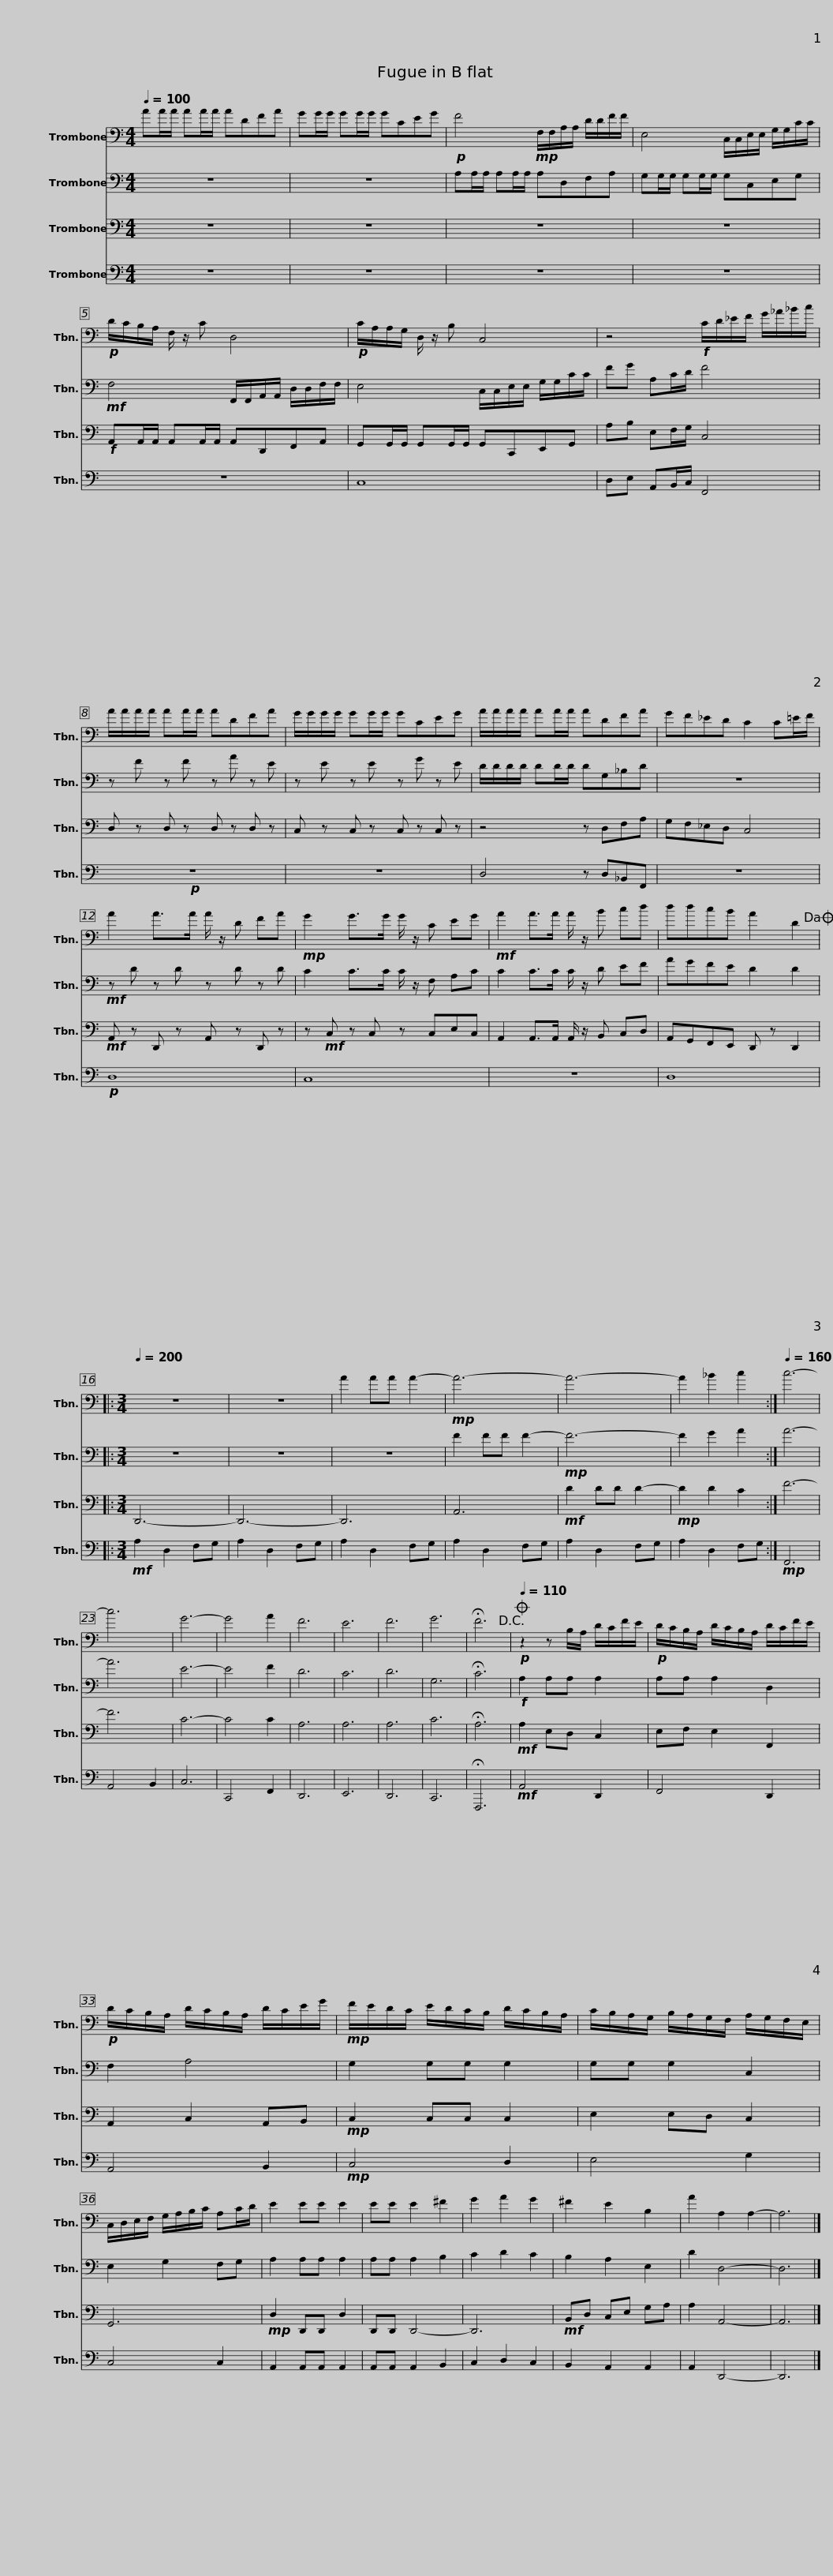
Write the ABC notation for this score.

X:1
%%score 1 2 3 4
L:1/8
Q:1/4=100
M:4/4
I:linebreak $
K:C
V:1 bass
V:2 bass
V:3 bass
V:4 bass
V:1
 AA/A/ AA/A/ ADFA | GG/G/ GG/G/ GCEG |!p! F4!mp! F,/F,/A,/A,/ D/D/F/F/ |$ E,4 C,/C,/E,/E,/ G,/G,/C/C/ |!p! D/C/B,/A,/ F,/ z/ C D,4 | %5
!p! C/A,/A,/G,/ D,/ z/ B, C,4 |$ z4!f! C/D/_E/F/ G/_A/_B/c/ | A/A/A/A/ AA/A/ ADFA |$ G/G/G/G/ GG/G/ GCEG | A/A/A/A/ AA/A/ ADFA | %10
 GF_ED C2 C=E/F/ |$ A2 A>A A/ z/ D FA |!mp! G2 G>G G/ z/ C EG |!mf! A2 A>A A/ z/ B cd | ddcB A2 D2!dacoda! |:$ %15
[M:3/4][Q:1/4=200] z6 | z6 | A2 AA A2- |!mp! A6- | A6- | %20
 A2 _B2 c2 :|[Q:1/4=160] c6- | c6 | G6- |$ G4 A2 | %25
 F6 | E6 | F6 | G6 | !fermata!F6!D.C.! | %30
O[Q:1/4=110]!p! z2 z B,/A,/ D/C/F/E/ |!p! D/C/B,/A,/ D/C/B,/A,/ D/C/F/E/ |$!p! D/C/B,/A,/ D/C/B,/A,/ D/C/E/G/ |!mp! F/E/D/C/ E/D/C/B,/ D/C/B,/A,/ | C/B,/A,/G,/ B,/A,/G,/F,/ A,/G,/F,/E,/ |$ %35
 C,/D,/E,/F,/ G,/A,/B,/C/ A,C/D/ | E2 EE E2 | EE E2 ^F2 | G2 A2 G2 | ^F2 E2 B,2 | %40
 A2 A,2 A,2- | A,6 |] %42
V:2
 z8 | z8 | A,A,/A,/ A,A,/A,/ A,D,F,A, |$ G,G,/G,/ G,G,/G,/ G,C,E,G, |!mf! F,4 F,,/F,,/A,,/A,,/ D,/D,/F,/F,/ | %5
 E,4 C,/C,/E,/E,/ G,/G,/C/C/ |$ FG A,C/D/ F4 | z F z F z A z E |$ z E z E z G z E | D/D/D/D/ DD/D/ DG,_B,D | %10
 z8 |$!mf! z D z D z D z D | C2 C>C C/ z/ F, A,C | C2 C>C C/ z/ D EF | AGFE D2 D2 |:$ %15
[M:3/4] z6 | z6 | z6 | F2 FF F2- |!mp! F6- | %20
 F2 G2 A2 :| A6- | A6 | E6- |$ E4 F2 | %25
 D6 | C6 | D6 | G,6 | !fermata!C6 | %30
!f! A,2 A,A, A,2 | A,A, A,2 D,2 |$ F,2 A,4 | G,2 G,G, G,2 | G,G, G,2 C,2 |$ %35
 E,2 G,2 F,G, | A,2 A,A, A,2 | A,A, A,2 B,2 | C2 D2 C2 | B,2 A,2 E,2 | %40
 D2 D,4- | D,6 |] %42
V:3
 z8 | z8 | z8 |$ z8 |!f! A,,A,,/A,,/ A,,A,,/A,,/ A,,D,,F,,A,, | %5
 G,,G,,/G,,/ G,,G,,/G,,/ G,,C,,E,,G,, |$ A,B, E,F,/G,/ C,4 | D, z D, z D, z D, z |$ C, z C, z C, z C, z | z4 z D,F,A, | %10
 G,F,_E,D, C,4 |$!mf! A,, z D,, z A,, z D,, z | z!mf! C, z C, z C,E,C, | A,,2 A,,>A,, A,,/ z/ B,, C,D, | A,,G,,F,,E,, D,, z D,,2 |:$ %15
[M:3/4] D,,6- | D,,6- | D,,6 | A,,6 |!mf! D2 DD D2- | %20
!mp! D2 D2 C2 :| F6- | F6 | C6- |$ C4 C2 | %25
 A,6 | A,6 | A,6 | C6 | !fermata!A,6 | %30
!mf! A,2 E,D, C,2 | E,F, E,2 F,,2 |$ A,,2 C,2 A,,B,, |!mp! C,2 C,C, C,2 | E,2 E,D, C,2 |$ %35
 G,,6 |!mp! D,2 D,,D,, D,2 | D,,D,, D,,4- | D,,6 |!mf! B,,D, C,E, G,A, | %40
 A,2 A,,4- | A,,6 |] %42
V:4
 z8 | z8 | z8 |$ z8 | z8 | %5
 C,8 |$ D,E, A,,B,,/C,/ F,,4 |!p! z8 |$ z8 | D,4 z D,_B,,F,, | %10
 z8 |$!p! D,8 | C,8 | z8 | D,8 |:$ %15
[M:3/4]!mf! A,2 D,2 F,G, | A,2 D,2 F,G, | A,2 D,2 F,G, | A,2 D,2 F,G, | A,2 D,2 F,G, | %20
 A,2 D,2 F,G, :|!mp! F,,6 | A,,4 B,,2 | C,6 |$ C,,4 F,,2 | %25
 D,,6 | E,,6 | D,,6 | C,,6 | !fermata!F,,,6 | %30
!mf! A,,4 D,,2 | F,,4 D,,2 |$ A,,4 B,,2 |!mp! C,4 D,2 | E,4 G,2 |$ %35
 C,4 C,2 | A,,2 A,,A,, A,,2 | A,,A,, A,,2 B,,2 | C,2 D,2 C,2 | B,,2 A,,2 A,,2 | %40
 A,,2 D,,4- | D,,6 |] %42
